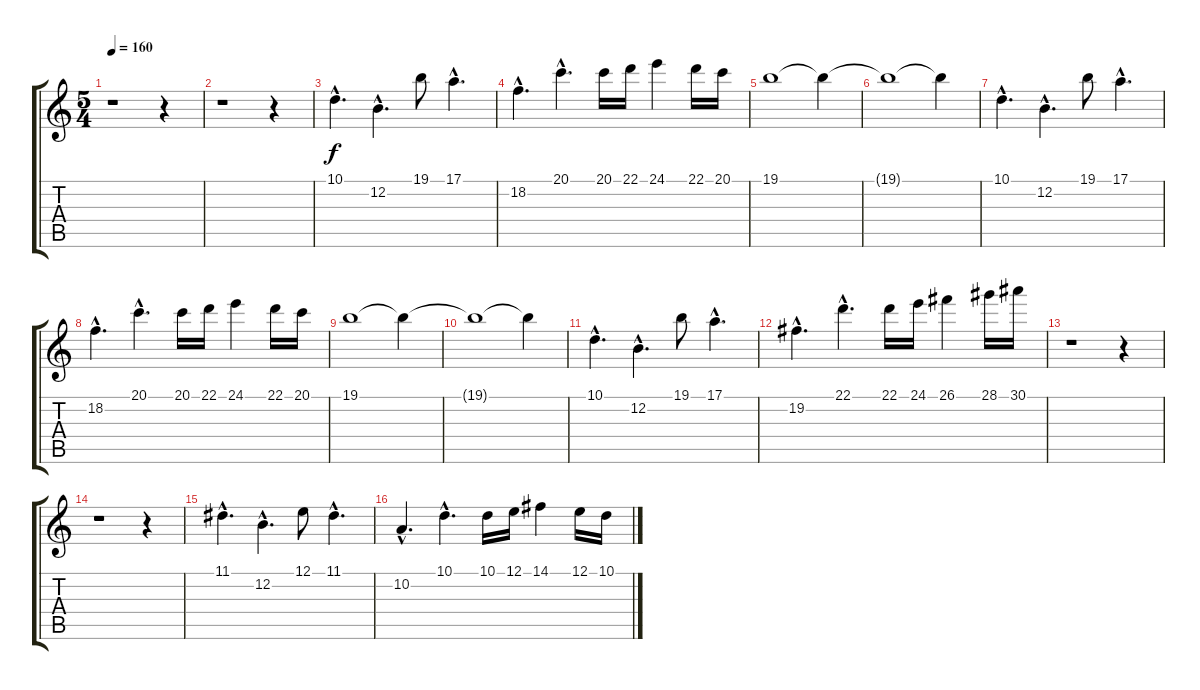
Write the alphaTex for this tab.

\track "" {instrument lead2sawtooth}
\staff {score tabs}
\tuning (E4 B3 G3 D3 A2 E2) {hide}
\ts (5 4)
\tempo 160
\clef g2
\ks c
r.1{dy f} r.4 |
r.1 r.4 |
10.1{hac}.4{d} 12.2{hac}.4{d} 19.1.8 17.1{hac}.4{d} |
18.2{hac}.4{d} 20.1{hac}.4{d} 20.1.16 22.1.16 24.1.4 22.1.16 20.1.16 |
19.1.1 19.1{t}.4 |
19.1{t}.1 19.1{t}.4 |
10.1{hac}.4{d} 12.2{hac}.4{d} 19.1.8 17.1{hac}.4{d} |
18.2{hac}.4{d} 20.1{hac}.4{d} 20.1.16 22.1.16 24.1.4 22.1.16 20.1.16 |
19.1.1 19.1{t}.4 |
19.1{t}.1 19.1{t}.4 |
10.1{hac}.4{d} 12.2{hac}.4{d} 19.1.8 17.1{hac}.4{d} |
19.2{hac}.4{d} 22.1{hac}.4{d} 22.1.16 24.1.16 26.1.4 28.1.16 30.1.16 |
r.1 r.4 |
r.1 r.4 |
11.1{hac}.4{d} 12.2{hac}.4{d} 12.1.8 11.1{hac}.4{d} |
10.2{hac}.4{d} 10.1{hac}.4{d} 10.1.16 12.1.16 14.1.4 12.1.16 10.1.16
